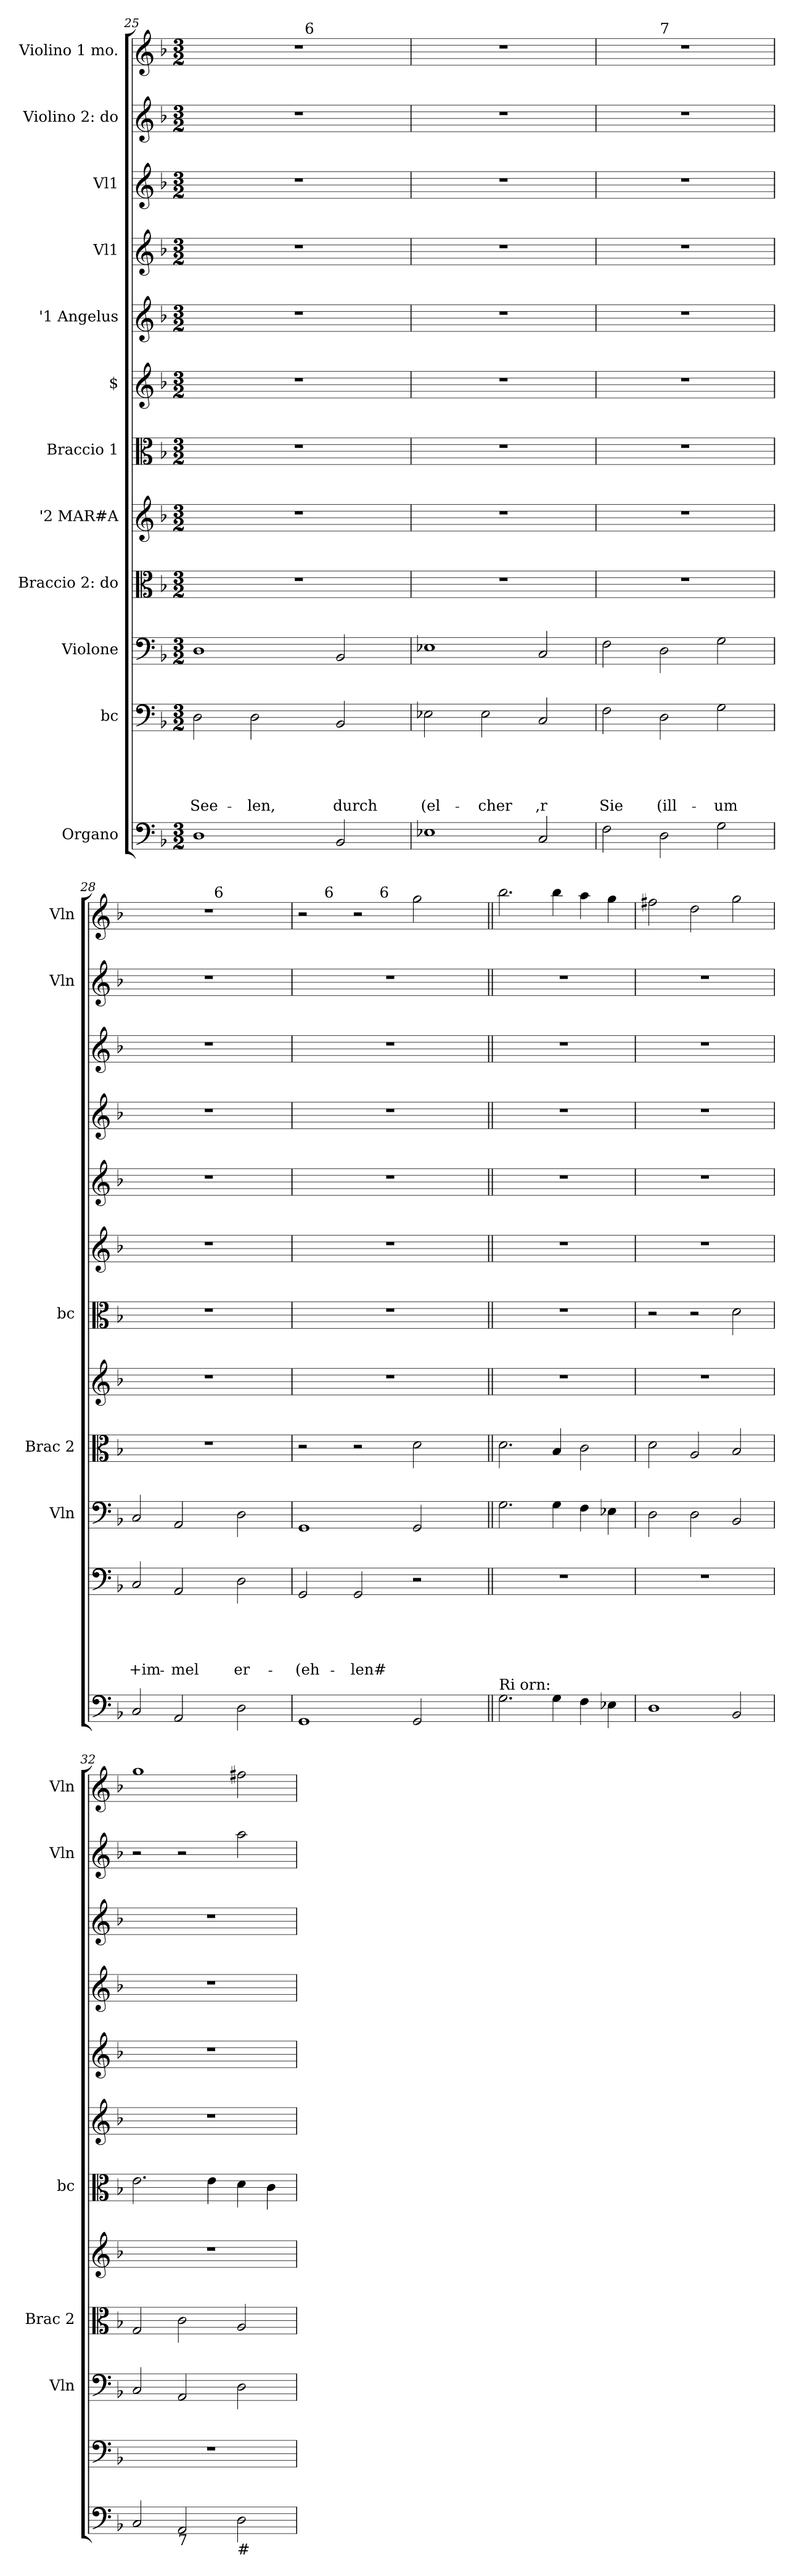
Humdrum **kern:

**kern	**kern	**text	**text	**text	**text	**text	**kern	**kern	**kern	**kern	**kern	**kern	**kern	**kern	**kern	**kern
*part12	*part11	*part11	*part11	*part11	*part11	*part11	*part10	*part9	*part8	*part7	*part6	*part5	*part4	*part3	*part2	*part1
*staff12	*staff11	*staff11	*staff11	*staff11	*staff11	*staff11	*staff10	*staff9	*staff8	*staff7	*staff6	*staff5	*staff4	*staff3	*staff2	*staff1
*I"Organo	*I"bc	*	*	*	*	*	*I"Violone	*I"Braccio 2: do	*I"'2 MAR#A	*I"Braccio 1	*I"$	*I"'1 Angelus	*I"Vl1	*I"Vl1	*I"Violino 2: do	*I"Violino 1 mo.
*	*	*	*	*	*	*	*I'Vln	*I'Brac 2	*	*I'bc	*	*	*	*	*I'Vln	*I'Vln
*clefF4	*clefF4	*	*	*	*	*	*clefF4	*clefC3	*clefG2	*clefC3	*clefG2	*clefG2	*clefG2	*clefG2	*clefG2	*clefG2
*k[b-]	*k[b-]	*	*	*	*	*	*k[b-]	*k[b-]	*k[b-]	*k[b-]	*k[b-]	*k[b-]	*k[b-]	*k[b-]	*k[b-]	*k[b-]
*F:	*F:	*	*	*	*	*	*F:	*F:	*F:	*F:	*F:	*F:	*F:	*F:	*F:	*F:
*M3/2	*M3/2	*	*	*	*	*	*M3/2	*M3/2	*M3/2	*M3/2	*M3/2	*M3/2	*M3/2	*M3/2	*M3/2	*M3/2
=25	=25	=25	=25	=25	=25	=25	=25	=25	=25	=25	=25	=25	=25	=25	=25	=25
!	!	!	!	!	!	!LO:LY:b	!	!LO:N:vis=1	!	!LO:N:vis=1	!	!	!	!	!LO:N:vis=1	!LO:N:vis=1
*	*	*	*	*	*	*	*	*	*	*	*	*	*	*	*	*^
1D	2D\	.	.	.	.	See-	1D	1.r	1.r	1.r	1.r	1.r	1.r	1.r	1.r	1.r	2ryy
!	!	!	!	!	!	!LO:LY:b:rj	!	!	!	!	!	!	!	!	!	!	!
.	2D\	.	.	.	.	-len,	.	.	.	.	.	.	.	.	.	.	4ryy
.	.	.	.	.	.	.	.	.	.	.	.	.	.	.	.	.	16ryy
!	!	!	!	!	!	!	!	!	!	!	!	!	!	!	!	!	!LO:TX:a:t=6
.	.	.	.	.	.	.	.	.	.	.	.	.	.	.	.	.	2ryy
!	!	!	!	!	!	!LO:LY:b	!	!	!	!	!	!	!	!	!	!	!
2BB-/	2BB-/	.	.	.	.	durch	2BB-/	.	.	.	.	.	.	.	.	.	.
.	.	.	.	.	.	.	.	.	.	.	.	.	.	.	.	.	8.ryy
=26	=26	=26	=26	=26	=26	=26	=26	=26	=26	=26	=26	=26	=26	=26	=26	=26	=26
!	!	!	!	!	!	!LO:LY:b	!	!LO:N:vis=1	!	!LO:N:vis=1	!	!	!	!	!LO:N:vis=1	!LO:N:vis=1	!
*	*	*	*	*	*	*	*	*	*	*	*	*	*	*	*	*v	*v
1E-X	2E-X\	.	.	.	.	(el-	1E-X	1.r	1.r	1.r	1.r	1.r	1.r	1.r	1.r	1.r
!	!	!	!	!	!	!LO:LY:b:rj	!	!	!	!	!	!	!	!	!	!
.	2E-\	.	.	.	.	-cher	.	.	.	.	.	.	.	.	.	.
!	!	!	!	!	!	!LO:LY:b	!	!	!	!	!	!	!	!	!	!
2C/	2C/	.	.	.	.	,r	2C/	.	.	.	.	.	.	.	.	.
=27	=27	=27	=27	=27	=27	=27	=27	=27	=27	=27	=27	=27	=27	=27	=27	=27
!	!	!	!	!	!	!LO:LY:b	!	!LO:N:vis=1	!	!LO:N:vis=1	!	!	!	!	!LO:N:vis=1	!LO:N:vis=1
*	*	*	*	*	*	*	*	*	*	*	*	*	*	*	*	*^
2F\	2F\	.	.	.	.	Sie	2F\	1.r	1.r	1.r	1.r	1.r	1.r	1.r	1.r	1.r	2ryy
!	!	!	!	!	!	!	!	!	!	!	!	!	!	!	!	!	!LO:TX:a:t=7
!	!	!	!	!	!	!LO:LY:b	!	!	!	!	!	!	!	!	!	!	!
2D\	2D\	.	.	.	.	(ill-	2D\	.	.	.	.	.	.	.	.	.	1ryy
!	!	!	!	!	!	!LO:LY:b	!	!	!	!	!	!	!	!	!	!	!
2G\	2G\	.	.	.	.	-um	2G\	.	.	.	.	.	.	.	.	.	.
=28	=28	=28	=28	=28	=28	=28	=28	=28	=28	=28	=28	=28	=28	=28	=28	=28	=28
!	!	!	!	!	!	!LO:LY:b	!	!LO:N:vis=1	!	!LO:N:vis=1	!	!	!	!	!LO:N:vis=1	!LO:N:vis=1	!
2C/	2C/	.	.	.	.	+im-	2C/	1.r	1.r	1.r	1.r	1.r	1.r	1.r	1.r	1.r	2ryy
!	!	!	!	!	!	!LO:LY:b:rj	!	!	!	!	!	!	!	!	!	!	!
2AA/	2AA/	.	.	.	.	-mel	2AA/	.	.	.	.	.	.	.	.	.	4ryy
.	.	.	.	.	.	.	.	.	.	.	.	.	.	.	.	.	16ryy
!	!	!	!	!	!	!	!	!	!	!	!	!	!	!	!	!	!LO:TX:a:t=6
.	.	.	.	.	.	.	.	.	.	.	.	.	.	.	.	.	2ryy
!	!	!	!	!	!	!LO:LY:b	!	!	!	!	!	!	!	!	!	!	!
2D\	2D\	.	.	.	.	er-	2D\	.	.	.	.	.	.	.	.	.	.
.	.	.	.	.	.	.	.	.	.	.	.	.	.	.	.	.	8.ryy
=29	=29	=29	=29	=29	=29	=29	=29	=29	=29	=29	=29	=29	=29	=29	=29	=29	=29
!	!	!	!	!	!	!LO:LY:b	!	!	!	!LO:N:vis=1	!	!	!	!	!LO:N:vis=1	!	!
*	*	*	*	*	*	*	*	*	*	*	*	*	*	*	*	*	*^
1GG	2GG/	.	.	.	.	-(eh-	1GG	2r	1.r	1.r	1.r	1.r	1.r	1.r	1.r	2r	8..ryy	2ryy
!	!	!	!	!	!	!	!	!	!	!	!	!	!	!	!	!	!LO:TX:a:t=6	!
.	.	.	.	.	.	.	.	.	.	.	.	.	.	.	.	.	1ryy	.
!	!	!	!	!	!	!LO:LY:b:rj	!	!	!	!	!	!	!	!	!	!	!	!
.	2GG/	.	.	.	.	-len#	.	2r	.	.	.	.	.	.	.	2r	.	8ryy
.	.	.	.	.	.	.	.	.	.	.	.	.	.	.	.	.	.	32ryy
!	!	!	!	!	!	!	!	!	!	!	!	!	!	!	!	!	!	!LO:TX:a:t=6
.	.	.	.	.	.	.	.	.	.	.	.	.	.	.	.	.	.	2ryy
2GG/	2r	.	.	.	.	.	2GG/	2d\	.	.	.	.	.	.	.	2gg\	.	.
.	.	.	.	.	.	.	.	.	.	.	.	.	.	.	.	.	.	4ryy
.	.	.	.	.	.	.	.	.	.	.	.	.	.	.	.	.	4ryy	.
.	.	.	.	.	.	.	.	.	.	.	.	.	.	.	.	.	.	16.ryy
.	.	.	.	.	.	.	.	.	.	.	.	.	.	.	.	.	32ryy	.
=30||	=30||	=30||	=30||	=30||	=30||	=30||	=30||	=30||	=30||	=30||	=30||	=30||	=30||	=30||	=30||	=30||	=30||	=30||
!	!	!	!	!	!	!	!	!	!	!	!	!	!	!	!	!LO:TX:a:t=Ritornello	!	!
!LO:TX:a:t=Ri orn&colon;	!	!	!	!	!	!	!	!	!	!	!	!	!	!	!	!	!	!
!	!LO:N:vis=1	!	!	!	!	!	!	!	!	!LO:N:vis=1	!	!	!	!	!LO:N:vis=1	!	!	!
*	*	*	*	*	*	*	*	*	*	*	*	*	*	*	*	*v	*v	*v
2.G\	1.r	.	.	.	.	.	2.G\	2.d\	1.r	1.r	1.r	1.r	1.r	1.r	1.r	2.bb-\
4G\	.	.	.	.	.	.	4G\	4B-/	.	.	.	.	.	.	.	4bb-\
4F\	.	.	.	.	.	.	4F\	2c\	.	.	.	.	.	.	.	4aa\
4E-X\	.	.	.	.	.	.	4E-X\	.	.	.	.	.	.	.	.	4gg>\
!!LO:PB:g=z
=31	=31	=31	=31	=31	=31	=31	=31	=31	=31	=31	=31	=31	=31	=31	=31	=31
!	!	!	!	!	!	!	!	!	!	!	!	!	!	!	!LO:N:vis=1	!
1D	1.r	.	.	.	.	.	2D\	2d\	1.r	2r	1.r	1.r	1.r	1.r	1.r	2ff#X\
.	.	.	.	.	.	.	2D\	2A/	.	2r	.	.	.	.	.	2dd\
2BB-/	.	.	.	.	.	.	2BB-/	2B-/	.	2d\	.	.	.	.	.	2gg\
=32	=32	=32	=32	=32	=32	=32	=32	=32	=32	=32	=32	=32	=32	=32	=32	=32
2C/	1.r	.	.	.	.	.	2C/	2G/	1.r	2.e\	1.r	1.r	1.r	1.r	2r	1gg
!LO:TX:b:t=7	!	!	!	!	!	!	!	!	!	!	!	!	!	!	!	!
2AA/	.	.	.	.	.	.	2AA/	2c\	.	.	.	.	.	.	2r	.
.	.	.	.	.	.	.	.	.	.	4e\	.	.	.	.	.	.
!LO:TX:b:t=#	!	!	!	!	!	!	!	!	!	!	!	!	!	!	!	!
2D\	.	.	.	.	.	.	2D\	2A/	.	4d\	.	.	.	.	2aa\	2ff#X\
.	.	.	.	.	.	.	.	.	.	4c\	.	.	.	.	.	.
=	=	=	=	=	=	=	=	=	=	=	=	=	=	=	=	=
*-	*-	*-	*-	*-	*-	*-	*-	*-	*-	*-	*-	*-	*-	*-	*-	*-
